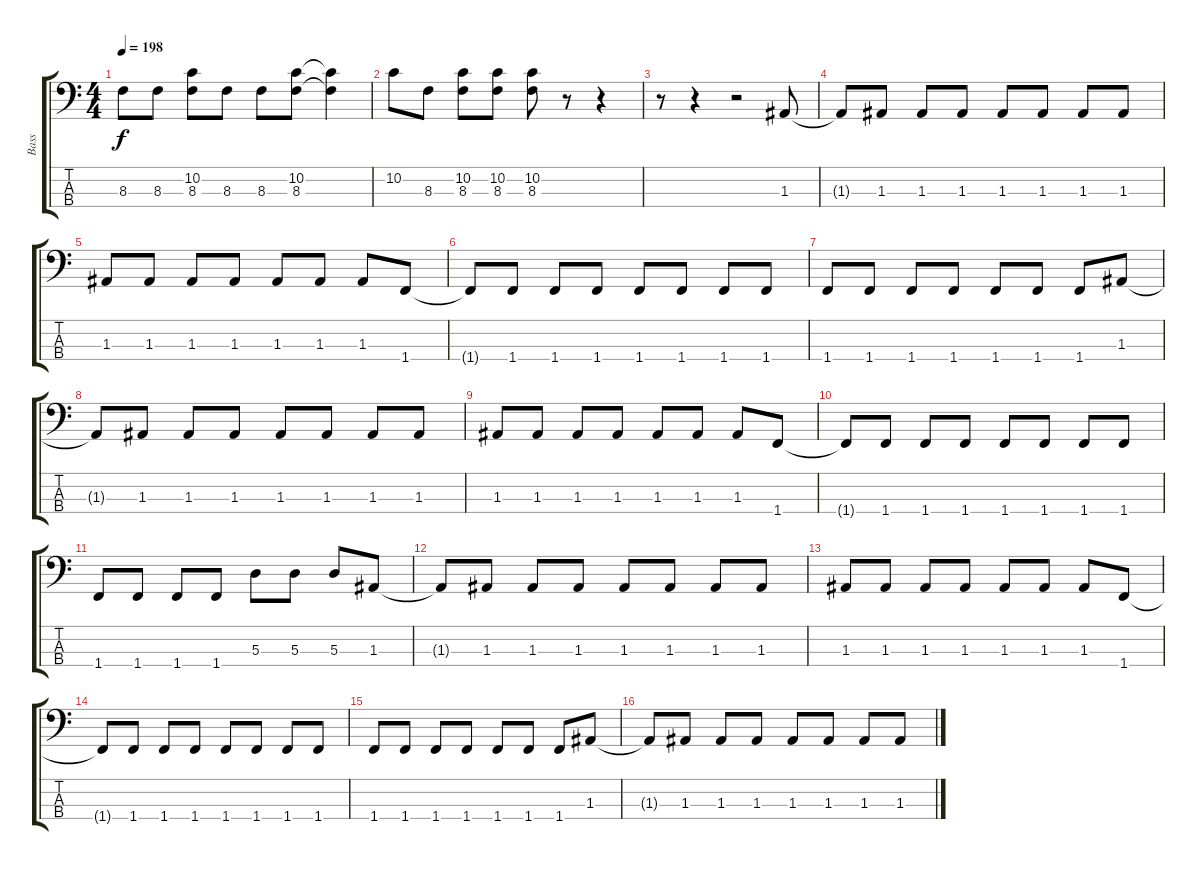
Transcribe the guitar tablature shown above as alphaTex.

\track ("Bass" "Bass") {instrument electricbassfinger}
\staff {score tabs}
\tuning (G2 D2 A1 E1) {hide}
\ts (4 4)
\tempo 198
\clef f4
\ks c
8.3.8{dy f} 8.3.8 (10.2 8.3).8 8.3.8 8.3.8 (10.2 8.3).8 (10.2{t} 8.3{t}).4 |
10.2.8 8.3.8 (10.2 8.3).8 (10.2 8.3).8 (10.2 8.3).8 r.8 r.4 |
r.8 r.4 r.2 1.3.8 |
1.3{t}.8 1.3.8 1.3.8 1.3.8 1.3.8 1.3.8 1.3.8 1.3.8 |
1.3.8 1.3.8 1.3.8 1.3.8 1.3.8 1.3.8 1.3.8 1.4.8 |
1.4{t}.8 1.4.8 1.4.8 1.4.8 1.4.8 1.4.8 1.4.8 1.4.8 |
1.4.8 1.4.8 1.4.8 1.4.8 1.4.8 1.4.8 1.4.8 1.3.8 |
1.3{t}.8 1.3.8 1.3.8 1.3.8 1.3.8 1.3.8 1.3.8 1.3.8 |
1.3.8 1.3.8 1.3.8 1.3.8 1.3.8 1.3.8 1.3.8 1.4.8 |
1.4{t}.8 1.4.8 1.4.8 1.4.8 1.4.8 1.4.8 1.4.8 1.4.8 |
1.4.8 1.4.8 1.4.8 1.4.8 5.3.8 5.3.8 5.3.8 1.3.8 |
1.3{t}.8 1.3.8 1.3.8 1.3.8 1.3.8 1.3.8 1.3.8 1.3.8 |
1.3.8 1.3.8 1.3.8 1.3.8 1.3.8 1.3.8 1.3.8 1.4.8 |
1.4{t}.8 1.4.8 1.4.8 1.4.8 1.4.8 1.4.8 1.4.8 1.4.8 |
1.4.8 1.4.8 1.4.8 1.4.8 1.4.8 1.4.8 1.4.8 1.3.8 |
1.3{t}.8 1.3.8 1.3.8 1.3.8 1.3.8 1.3.8 1.3.8 1.3.8
